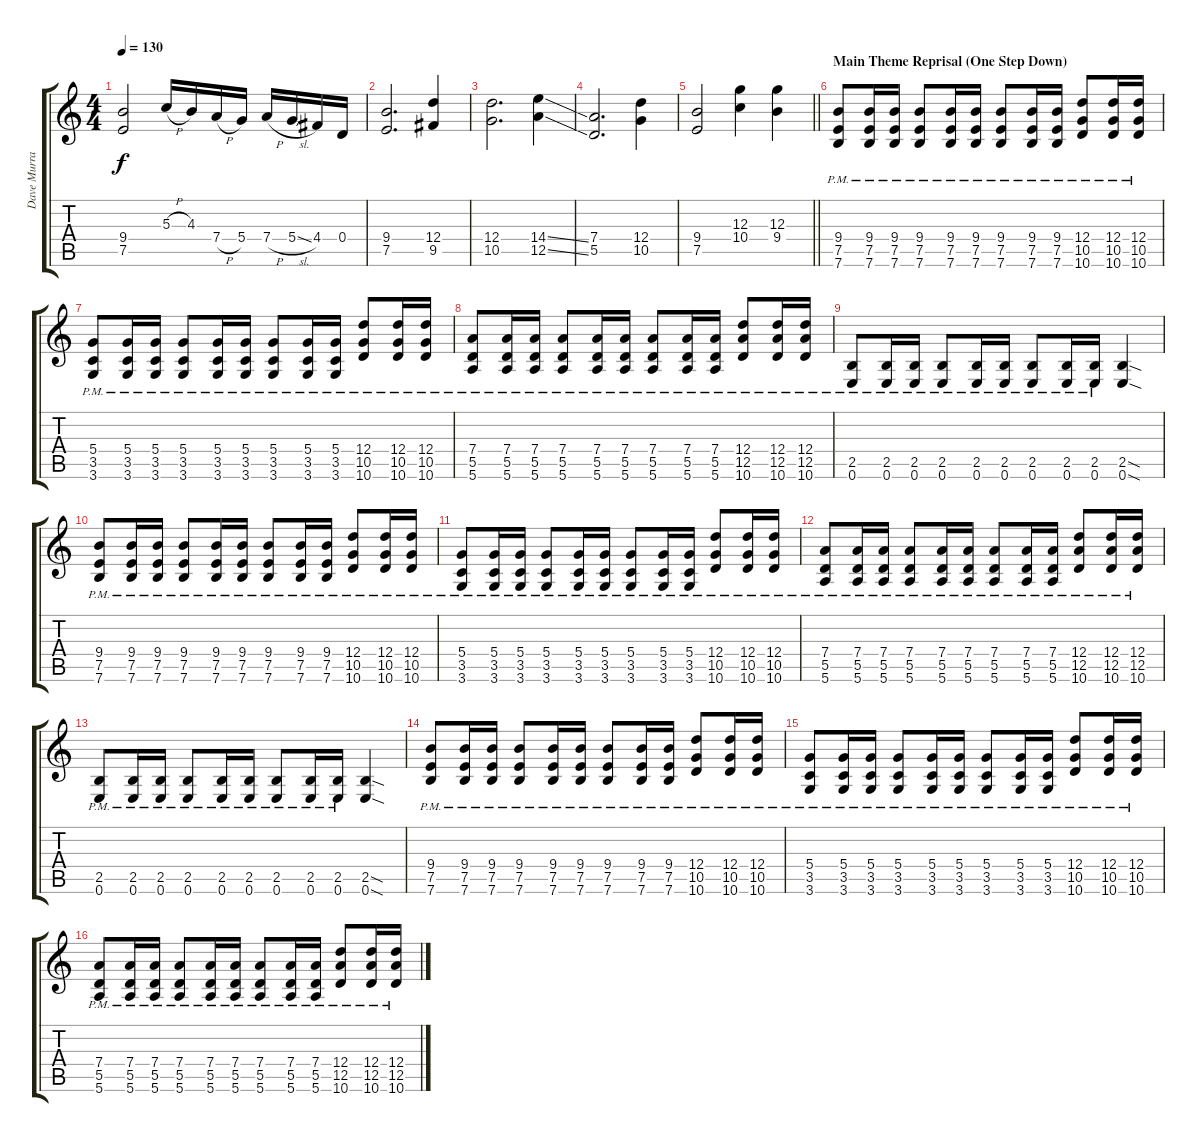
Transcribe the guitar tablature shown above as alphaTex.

\track ("Dave Murray" "Dave Murra") {instrument overdrivenguitar}
\staff {score tabs}
\tuning (E4 B3 G3 D3 A2 E2) {hide}
\ts (4 4)
\tempo 130
\clef g2
\ks c
(9.4 7.5).2{dy f} 5.3{h}.16 4.3.16 7.4{h}.16 5.4.16 7.4{h}.16 5.4{sl}.16 4.4.16 0.4.16 |
(9.4 7.5).2{d} (12.4 9.5).4 |
(12.4 10.5).2{d} (14.4{ss} 12.5{ss}).4 |
(7.4 5.5).2{d} (12.4 10.5).4 |
\barLineRight lightlight
(9.4 7.5).2 (12.3 10.4).4 (12.3 9.4).4 |
\section ("" "Main Theme Reprisal (One Step Down)")
(9.4{pm} 7.5{pm} 7.6{pm}).8{volume 13} (9.4{pm} 7.5{pm} 7.6{pm}).16 (9.4{pm} 7.5{pm} 7.6{pm}).16 (9.4{pm} 7.5{pm} 7.6{pm}).8 (9.4{pm} 7.5{pm} 7.6{pm}).16 (9.4{pm} 7.5{pm} 7.6{pm}).16 (9.4{pm} 7.5{pm} 7.6{pm}).8 (9.4{pm} 7.5{pm} 7.6{pm}).16 (9.4{pm} 7.5{pm} 7.6{pm}).16 (12.4{pm} 10.5{pm} 10.6{pm}).8 (12.4{pm} 10.5{pm} 10.6{pm}).16 (12.4{pm} 10.5{pm} 10.6{pm}).16 |
(5.4{pm} 3.5{pm} 3.6{pm}).8 (5.4{pm} 3.5{pm} 3.6{pm}).16 (5.4{pm} 3.5{pm} 3.6{pm}).16 (5.4{pm} 3.5{pm} 3.6{pm}).8 (5.4{pm} 3.5{pm} 3.6{pm}).16 (5.4{pm} 3.5{pm} 3.6{pm}).16 (5.4{pm} 3.5{pm} 3.6{pm}).8 (5.4{pm} 3.5{pm} 3.6{pm}).16 (5.4{pm} 3.5{pm} 3.6{pm}).16 (12.4{pm} 10.5{pm} 10.6{pm}).8 (12.4{pm} 10.5{pm} 10.6{pm}).16 (12.4{pm} 10.5{pm} 10.6{pm}).16 |
(7.4{pm} 5.5{pm} 5.6{pm}).8 (7.4{pm} 5.5{pm} 5.6{pm}).16 (7.4{pm} 5.5{pm} 5.6{pm}).16 (7.4{pm} 5.5{pm} 5.6{pm}).8 (7.4{pm} 5.5{pm} 5.6{pm}).16 (7.4{pm} 5.5{pm} 5.6{pm}).16 (7.4{pm} 5.5{pm} 5.6{pm}).8 (7.4{pm} 5.5{pm} 5.6{pm}).16 (7.4{pm} 5.5{pm} 5.6{pm}).16 (12.4{pm} 12.5{pm} 10.6{pm}).8 (12.4{pm} 12.5{pm} 10.6{pm}).16 (12.4{pm} 12.5{pm} 10.6{pm}).16 |
(2.5{pm} 0.6{pm}).8 (2.5{pm} 0.6{pm}).16 (2.5{pm} 0.6{pm}).16 (2.5{pm} 0.6{pm}).8 (2.5{pm} 0.6{pm}).16 (2.5{pm} 0.6{pm}).16 (2.5{pm} 0.6{pm}).8 (2.5{pm} 0.6{pm}).16 (2.5{pm} 0.6{pm}).16 (2.5{sod} 0.6{sod}).4 |
(9.4{pm} 7.5{pm} 7.6{pm}).8 (9.4{pm} 7.5{pm} 7.6{pm}).16 (9.4{pm} 7.5{pm} 7.6{pm}).16 (9.4{pm} 7.5{pm} 7.6{pm}).8 (9.4{pm} 7.5{pm} 7.6{pm}).16 (9.4{pm} 7.5{pm} 7.6{pm}).16 (9.4{pm} 7.5{pm} 7.6{pm}).8 (9.4{pm} 7.5{pm} 7.6{pm}).16 (9.4{pm} 7.5{pm} 7.6{pm}).16 (12.4{pm} 10.5{pm} 10.6{pm}).8 (12.4{pm} 10.5{pm} 10.6{pm}).16 (12.4{pm} 10.5{pm} 10.6{pm}).16 |
(5.4{pm} 3.5{pm} 3.6{pm}).8 (5.4{pm} 3.5{pm} 3.6{pm}).16 (5.4{pm} 3.5{pm} 3.6{pm}).16 (5.4{pm} 3.5{pm} 3.6{pm}).8 (5.4{pm} 3.5{pm} 3.6{pm}).16 (5.4{pm} 3.5{pm} 3.6{pm}).16 (5.4{pm} 3.5{pm} 3.6{pm}).8 (5.4{pm} 3.5{pm} 3.6{pm}).16 (5.4{pm} 3.5{pm} 3.6{pm}).16 (12.4{pm} 10.5{pm} 10.6{pm}).8 (12.4{pm} 10.5{pm} 10.6{pm}).16 (12.4{pm} 10.5{pm} 10.6{pm}).16 |
(7.4{pm} 5.5{pm} 5.6{pm}).8 (7.4{pm} 5.5{pm} 5.6{pm}).16 (7.4{pm} 5.5{pm} 5.6{pm}).16 (7.4{pm} 5.5{pm} 5.6{pm}).8 (7.4{pm} 5.5{pm} 5.6{pm}).16 (7.4{pm} 5.5{pm} 5.6{pm}).16 (7.4{pm} 5.5{pm} 5.6{pm}).8 (7.4{pm} 5.5{pm} 5.6{pm}).16 (7.4{pm} 5.5{pm} 5.6{pm}).16 (12.4{pm} 12.5{pm} 10.6{pm}).8 (12.4{pm} 12.5{pm} 10.6{pm}).16 (12.4{pm} 12.5{pm} 10.6{pm}).16 |
(2.5{pm} 0.6{pm}).8 (2.5{pm} 0.6{pm}).16 (2.5{pm} 0.6{pm}).16 (2.5{pm} 0.6{pm}).8 (2.5{pm} 0.6{pm}).16 (2.5{pm} 0.6{pm}).16 (2.5{pm} 0.6{pm}).8 (2.5{pm} 0.6{pm}).16 (2.5{pm} 0.6{pm}).16 (2.5{sod} 0.6{sod}).4 |
(9.4{pm} 7.5{pm} 7.6{pm}).8 (9.4{pm} 7.5{pm} 7.6{pm}).16 (9.4{pm} 7.5{pm} 7.6{pm}).16 (9.4{pm} 7.5{pm} 7.6{pm}).8 (9.4{pm} 7.5{pm} 7.6{pm}).16 (9.4{pm} 7.5{pm} 7.6{pm}).16 (9.4{pm} 7.5{pm} 7.6{pm}).8 (9.4{pm} 7.5{pm} 7.6{pm}).16 (9.4{pm} 7.5{pm} 7.6{pm}).16 (12.4{pm} 10.5{pm} 10.6{pm}).8 (12.4{pm} 10.5{pm} 10.6{pm}).16 (12.4{pm} 10.5{pm} 10.6{pm}).16 |
(5.4{pm} 3.5{pm} 3.6{pm}).8 (5.4{pm} 3.5{pm} 3.6{pm}).16 (5.4{pm} 3.5{pm} 3.6{pm}).16 (5.4{pm} 3.5{pm} 3.6{pm}).8 (5.4{pm} 3.5{pm} 3.6{pm}).16 (5.4{pm} 3.5{pm} 3.6{pm}).16 (5.4{pm} 3.5{pm} 3.6{pm}).8 (5.4{pm} 3.5{pm} 3.6{pm}).16 (5.4{pm} 3.5{pm} 3.6{pm}).16 (12.4{pm} 10.5{pm} 10.6{pm}).8 (12.4{pm} 10.5{pm} 10.6{pm}).16 (12.4{pm} 10.5{pm} 10.6{pm}).16 |
(7.4{pm} 5.5{pm} 5.6{pm}).8 (7.4{pm} 5.5{pm} 5.6{pm}).16 (7.4{pm} 5.5{pm} 5.6{pm}).16 (7.4{pm} 5.5{pm} 5.6{pm}).8 (7.4{pm} 5.5{pm} 5.6{pm}).16 (7.4{pm} 5.5{pm} 5.6{pm}).16 (7.4{pm} 5.5{pm} 5.6{pm}).8 (7.4{pm} 5.5{pm} 5.6{pm}).16 (7.4{pm} 5.5{pm} 5.6{pm}).16 (12.4{pm} 12.5{pm} 10.6{pm}).8 (12.4{pm} 12.5{pm} 10.6{pm}).16 (12.4{pm} 12.5{pm} 10.6{pm}).16
